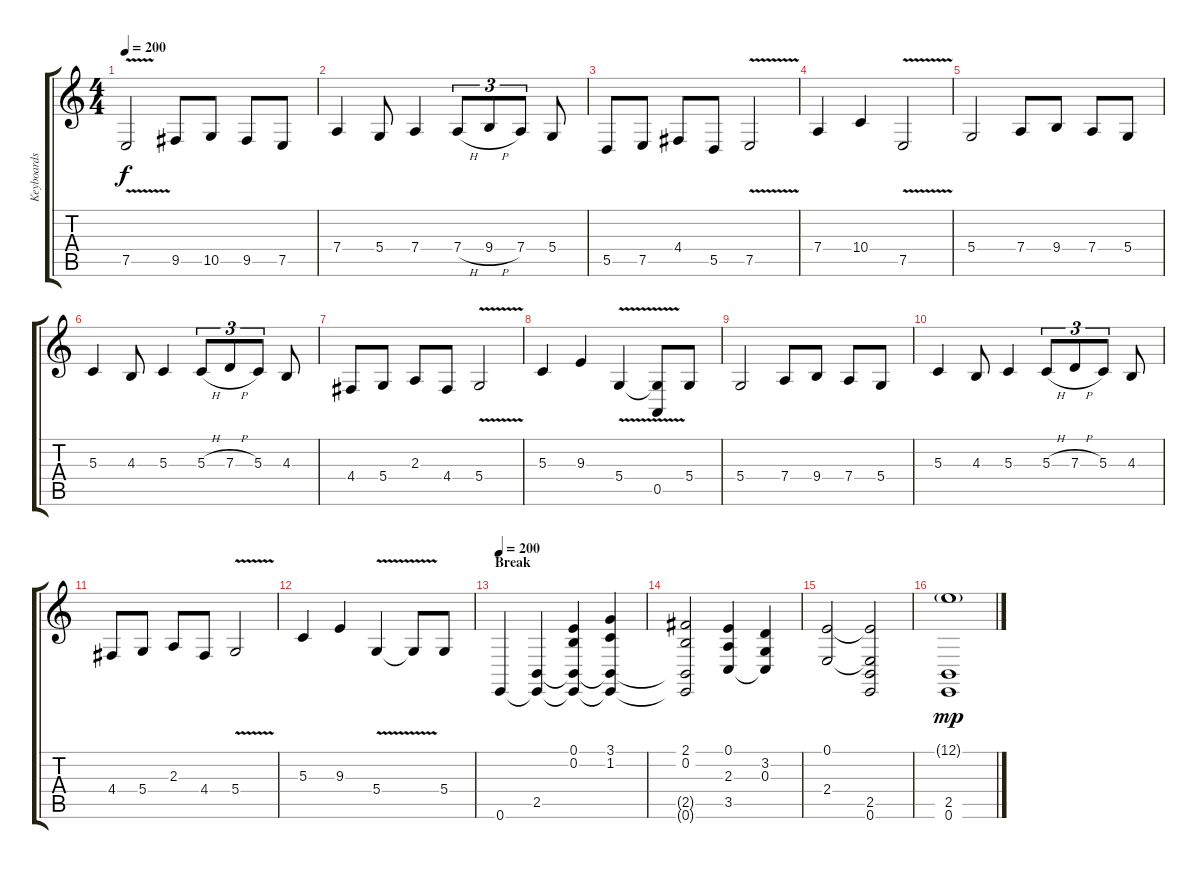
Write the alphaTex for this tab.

\track ("Keyboards" "Keyboards") {instrument harpsichord}
\staff {score tabs}
\tuning (E4 B3 G3 D3 A2 E2) {hide}
\ts (4 4)
\tempo 200
\clef g2
\ks c
7.5{v}.2{dy f} 9.5.8 10.5.8 9.5.8 7.5.8 |
7.4.4 5.4.8 7.4.4 7.4{h}.8{tu (3 2)} 9.4{h}.8{tu (3 2)} 7.4.8{tu (3 2)} 5.4.8 |
5.5.8 7.5.8 4.4.8 5.5.8 7.5{v}.2 |
7.4.4 10.4.4 7.5{v}.2 |
5.4.2 7.4.8 9.4.8 7.4.8 5.4.8 |
5.3.4 4.3.8 5.3.4 5.3{h}.8{tu (3 2)} 7.3{h}.8{tu (3 2)} 5.3.8{tu (3 2)} 4.3.8 |
4.4.8 5.4.8 2.3.8 4.4.8 5.4{v}.2 |
5.3.4 9.3.4 5.4{v}.4 (5.4{t} 0.5).8 5.4.8 |
5.4.2 7.4.8 9.4.8 7.4.8 5.4.8 |
5.3.4 4.3.8 5.3.4 5.3{h}.8{tu (3 2)} 7.3{h}.8{tu (3 2)} 5.3.8{tu (3 2)} 4.3.8 |
4.4.8 5.4.8 2.3.8 4.4.8 5.4{v}.2 |
5.3.4 9.3.4 5.4{v}.4 5.4{t}.8 5.4.8 |
\section ("" "Break")
\tempo 200
0.6.4{instrument acousticgrandpiano} (2.5 0.6{t}).4 (0.1 0.2 2.5{t} 0.6{t}).4 (3.1 1.2 2.5{t} 0.6{t}).4 |
(2.1 0.2 2.5{t} 0.6{t}).2 (0.1 2.3 3.5).4 (3.2 0.3 3.5{t}).4 |
(0.1 2.4).2 (0.1{t} 2.4{t} 2.5 0.6).2 |
(12.1{g} 2.5 0.6).1{dy mp}
